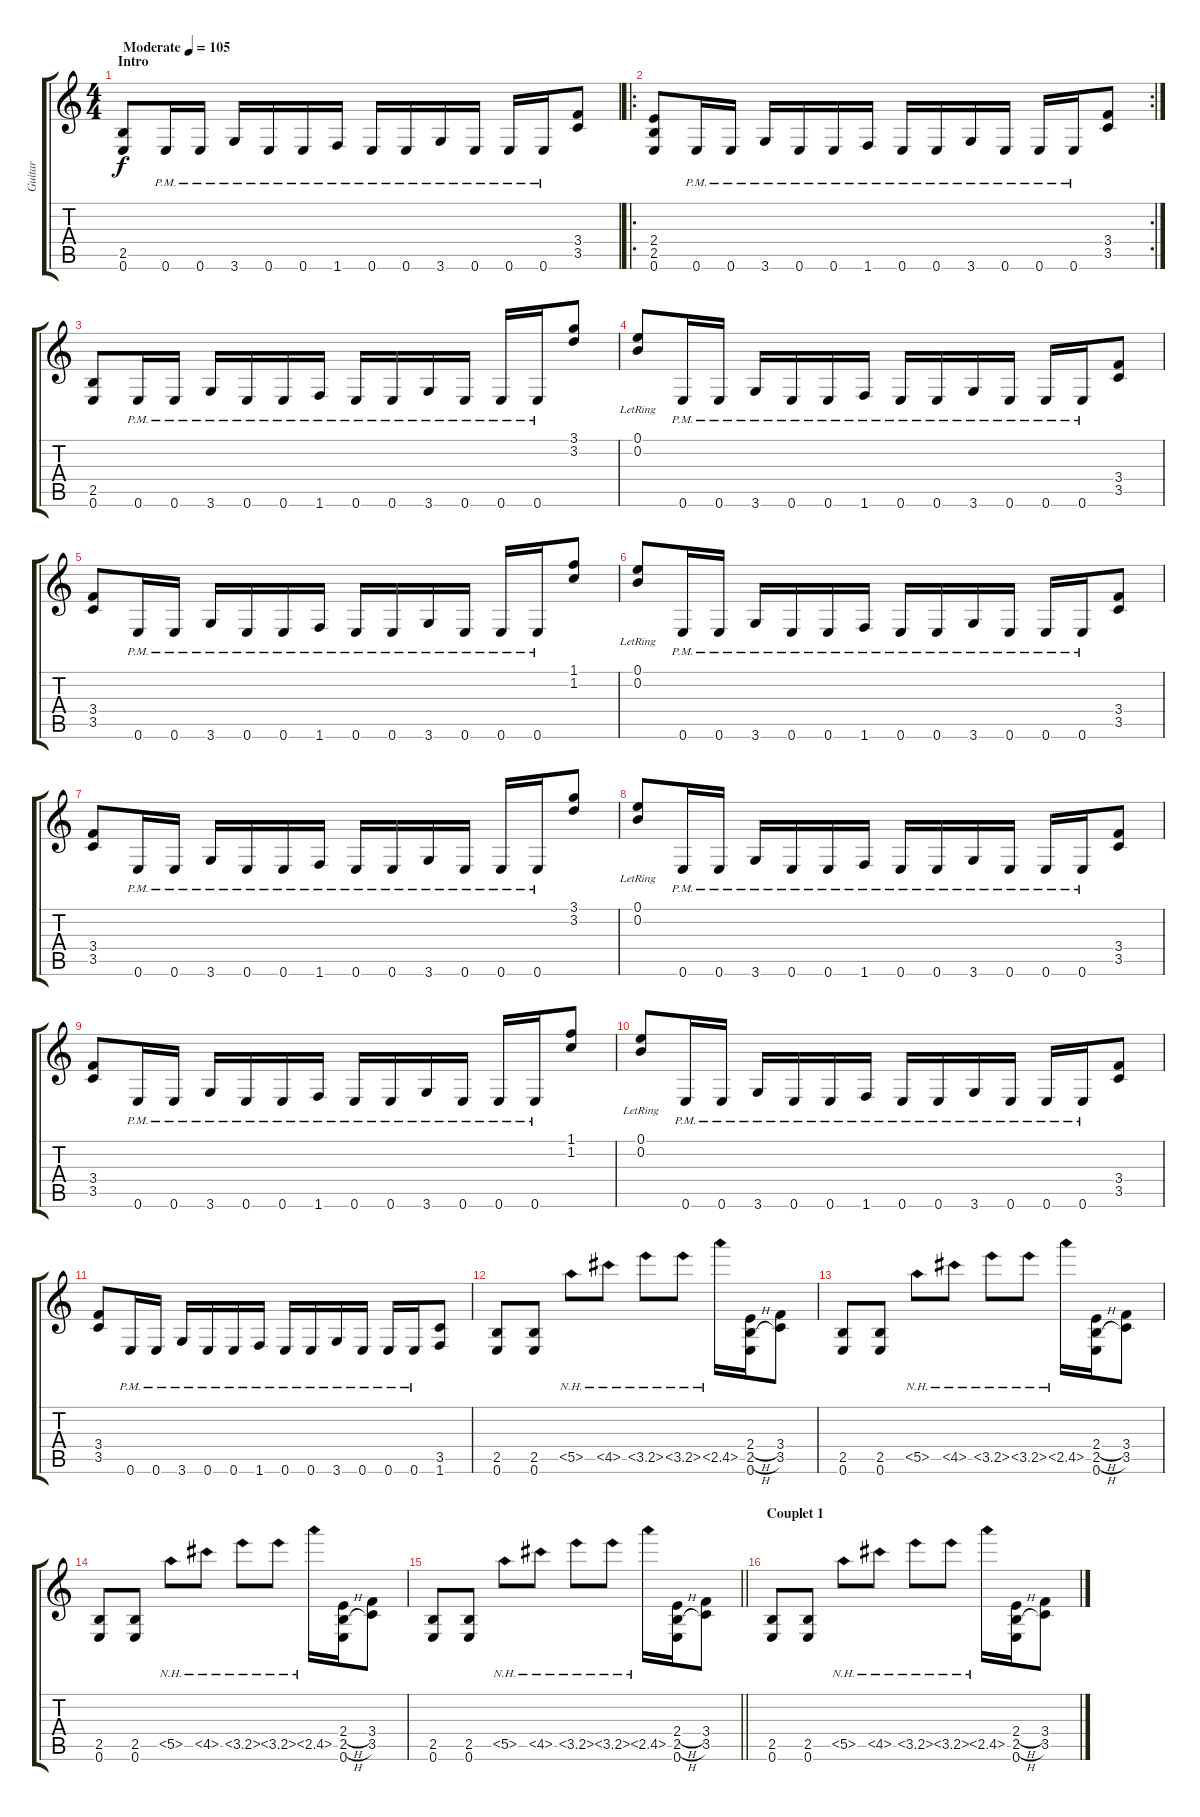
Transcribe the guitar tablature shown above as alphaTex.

\track ("Guitar" "Guitar") {instrument distortionguitar}
\staff {score tabs}
\tuning (E4 B3 G3 D3 A2 E2) {hide}
\ts (4 4)
\section ("" "Intro")
\tempo (105 "Moderate")
\clef g2
\ks c
(2.5 0.6).8{dy f instrument distortionguitar} 0.6{pm}.16 0.6{pm}.16 3.6{pm}.16 0.6{pm}.16 0.6{pm}.16 1.6{pm}.16 0.6{pm}.16 0.6{pm}.16 3.6{pm}.16 0.6{pm}.16 0.6{pm}.16 0.6{pm}.16 (3.4 3.5).8 |
\ro
\rc 2
(2.4 2.5 0.6).8 0.6{pm}.16 0.6{pm}.16 3.6{pm}.16 0.6{pm}.16 0.6{pm}.16 1.6{pm}.16 0.6{pm}.16 0.6{pm}.16 3.6{pm}.16 0.6{pm}.16 0.6{pm}.16 0.6{pm}.16 (3.4 3.5).8 |
(2.5 0.6).8 0.6{pm}.16 0.6{pm}.16 3.6{pm}.16 0.6{pm}.16 0.6{pm}.16 1.6{pm}.16 0.6{pm}.16 0.6{pm}.16 3.6{pm}.16 0.6{pm}.16 0.6{pm}.16 0.6{pm}.16 (3.1 3.2).8 |
(0.1{lr} 0.2{lr}).8 0.6{pm}.16 0.6{pm}.16 3.6{pm}.16 0.6{pm}.16 0.6{pm}.16 1.6{pm}.16 0.6{pm}.16 0.6{pm}.16 3.6{pm}.16 0.6{pm}.16 0.6{pm}.16 0.6{pm}.16 (3.4 3.5).8 |
(3.4 3.5).8 0.6{pm}.16 0.6{pm}.16 3.6{pm}.16 0.6{pm}.16 0.6{pm}.16 1.6{pm}.16 0.6{pm}.16 0.6{pm}.16 3.6{pm}.16 0.6{pm}.16 0.6{pm}.16 0.6{pm}.16 (1.1 1.2).8 |
(0.1{lr} 0.2{lr}).8 0.6{pm}.16 0.6{pm}.16 3.6{pm}.16 0.6{pm}.16 0.6{pm}.16 1.6{pm}.16 0.6{pm}.16 0.6{pm}.16 3.6{pm}.16 0.6{pm}.16 0.6{pm}.16 0.6{pm}.16 (3.4 3.5).8 |
(3.4 3.5).8 0.6{pm}.16 0.6{pm}.16 3.6{pm}.16 0.6{pm}.16 0.6{pm}.16 1.6{pm}.16 0.6{pm}.16 0.6{pm}.16 3.6{pm}.16 0.6{pm}.16 0.6{pm}.16 0.6{pm}.16 (3.1 3.2).8 |
(0.1{lr} 0.2{lr}).8 0.6{pm}.16 0.6{pm}.16 3.6{pm}.16 0.6{pm}.16 0.6{pm}.16 1.6{pm}.16 0.6{pm}.16 0.6{pm}.16 3.6{pm}.16 0.6{pm}.16 0.6{pm}.16 0.6{pm}.16 (3.4 3.5).8 |
(3.4 3.5).8 0.6{pm}.16 0.6{pm}.16 3.6{pm}.16 0.6{pm}.16 0.6{pm}.16 1.6{pm}.16 0.6{pm}.16 0.6{pm}.16 3.6{pm}.16 0.6{pm}.16 0.6{pm}.16 0.6{pm}.16 (1.1 1.2).8 |
(0.1{lr} 0.2{lr}).8 0.6{pm}.16 0.6{pm}.16 3.6{pm}.16 0.6{pm}.16 0.6{pm}.16 1.6{pm}.16 0.6{pm}.16 0.6{pm}.16 3.6{pm}.16 0.6{pm}.16 0.6{pm}.16 0.6{pm}.16 (3.4 3.5).8 |
(3.4 3.5).8 0.6{pm}.16 0.6{pm}.16 3.6{pm}.16 0.6{pm}.16 0.6{pm}.16 1.6{pm}.16 0.6{pm}.16 0.6{pm}.16 3.6{pm}.16 0.6{pm}.16 0.6{pm}.16 0.6{pm}.16 (3.5 1.6).8 |
(2.5 0.6).8 (2.5 0.6).8 5.5{nh}.8 4.5{nh}.8 3.5{nh}.8 3.5{nh}.8 2.5{nh}.16 (2.4{h} 2.5{h} 0.6).16 (3.4 3.5).8 |
(2.5 0.6).8 (2.5 0.6).8 5.5{nh}.8 4.5{nh}.8 3.5{nh}.8 3.5{nh}.8 2.5{nh}.16 (2.4{h} 2.5{h} 0.6).16 (3.4 3.5).8 |
(2.5 0.6).8 (2.5 0.6).8 5.5{nh}.8 4.5{nh}.8 3.5{nh}.8 3.5{nh}.8 2.5{nh}.16 (2.4{h} 2.5{h} 0.6).16 (3.4 3.5).8 |
\barLineRight lightlight
(2.5 0.6).8 (2.5 0.6).8 5.5{nh}.8 4.5{nh}.8 3.5{nh}.8 3.5{nh}.8 2.5{nh}.16 (2.4{h} 2.5{h} 0.6).16 (3.4 3.5).8 |
\section ("" "Couplet 1")
(2.5 0.6).8 (2.5 0.6).8 5.5{nh}.8 4.5{nh}.8 3.5{nh}.8 3.5{nh}.8 2.5{nh}.16 (2.4{h} 2.5{h} 0.6).16 (3.4 3.5).8
